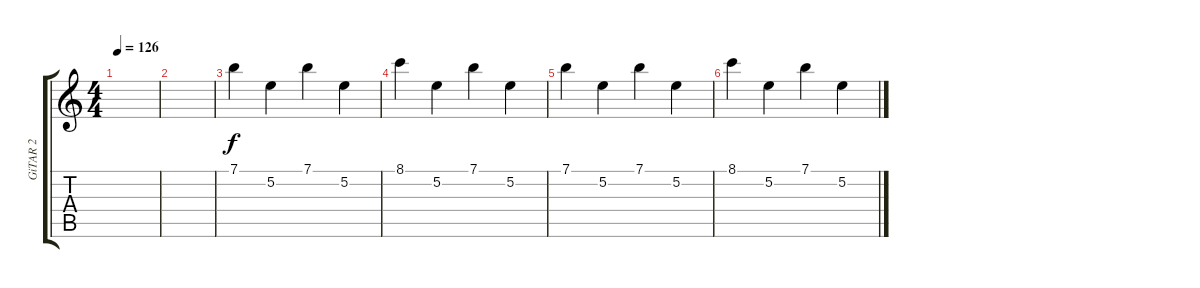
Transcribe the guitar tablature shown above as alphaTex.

\track ("GiTAR 2" "GiTAR 2") {instrument distortionguitar}
\staff {score tabs}
\tuning (E4 B3 G3 D3 A2 E2) {hide}
\ts (4 4)
\tempo 126
\clef g2
\ks c
|
|
7.1.4 5.2.4 7.1.4 5.2.4 |
8.1.4 5.2.4 7.1.4 5.2.4 |
7.1.4 5.2.4 7.1.4 5.2.4 |
8.1.4 5.2.4 7.1.4 5.2.4
